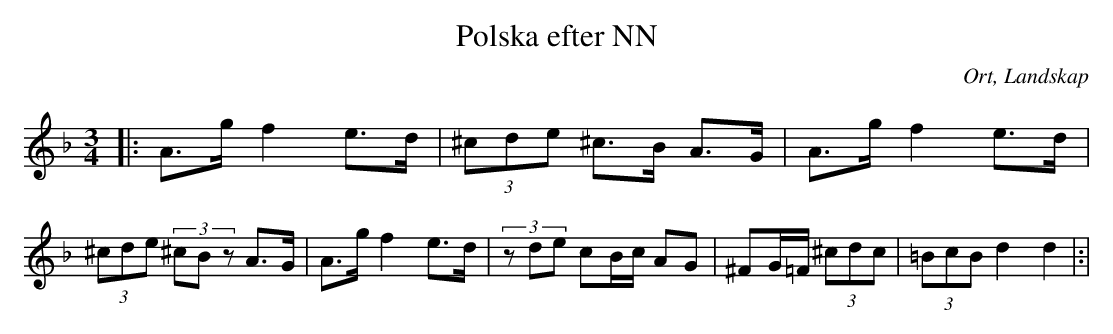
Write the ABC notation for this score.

X:1
T:Polska efter NN
O:Ort, Landskap
M:3/4
L:1/8
K:Dm
|: A>g f2 e>d|(3^cde ^c>B A>G|A>g f2 e>d|(3^cde (3^cBz A>G|A>g f2 e>d|(3zde cB/c/ AG|^FG/=F/ (3^cdc|(3=BcB d2 d2|:|
